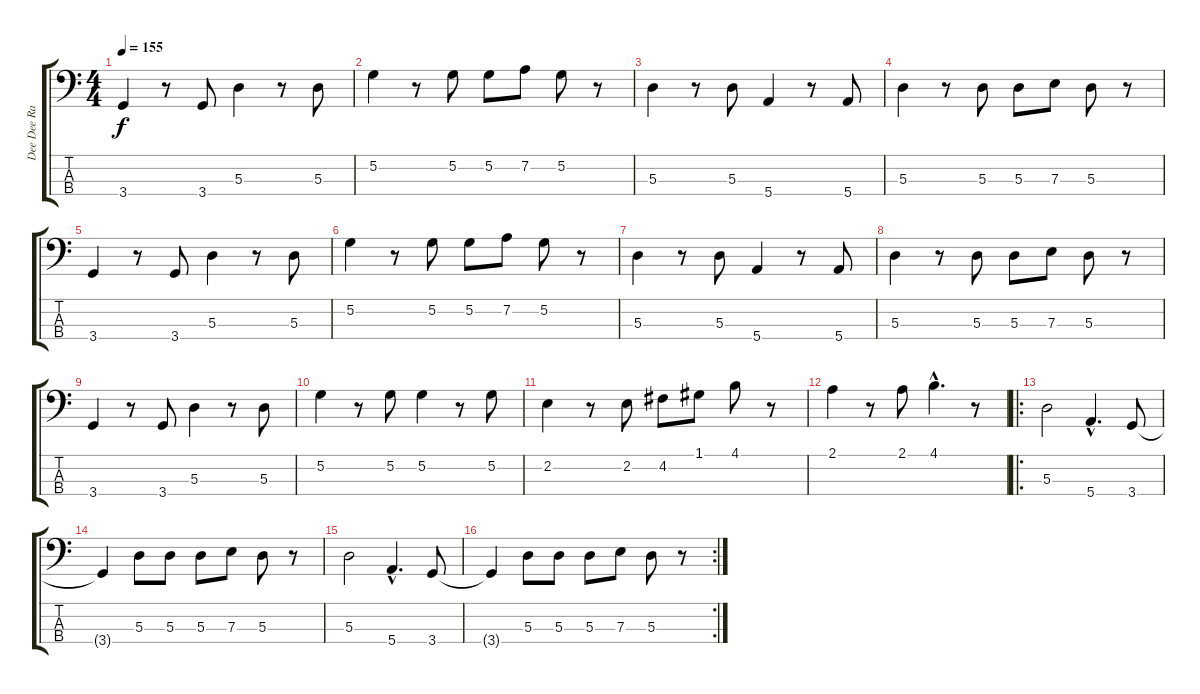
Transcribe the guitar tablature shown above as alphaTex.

\track ("Dee Dee Ramone" "Dee Dee Ra") {instrument electricbasspick}
\staff {score tabs}
\tuning (G2 D2 A1 E1) {hide}
\ts (4 4)
\tempo 155
\clef f4
\ks c
3.4.4{dy f} r.8 3.4.8 5.3.4 r.8 5.3.8 |
5.2.4 r.8 5.2.8 5.2.8 7.2.8 5.2.8 r.8 |
5.3.4 r.8 5.3.8 5.4.4 r.8 5.4.8 |
5.3.4 r.8 5.3.8 5.3.8 7.3.8 5.3.8 r.8 |
3.4.4 r.8 3.4.8 5.3.4 r.8 5.3.8 |
5.2.4 r.8 5.2.8 5.2.8 7.2.8 5.2.8 r.8 |
5.3.4 r.8 5.3.8 5.4.4 r.8 5.4.8 |
5.3.4 r.8 5.3.8 5.3.8 7.3.8 5.3.8 r.8 |
3.4.4 r.8 3.4.8 5.3.4 r.8 5.3.8 |
5.2.4 r.8 5.2.8 5.2.4 r.8 5.2.8 |
2.2.4 r.8 2.2.8 4.2.8 1.1.8 4.1.8 r.8 |
2.1.4 r.8 2.1.8 4.1{hac}.4{d} r.8 |
\ro
5.3.2 5.4{hac}.4{d} 3.4.8 |
3.4{t}.4 5.3.8 5.3.8 5.3.8 7.3.8 5.3.8 r.8 |
5.3.2 5.4{hac}.4{d} 3.4.8 |
\rc 2
3.4{t}.4 5.3.8 5.3.8 5.3.8 7.3.8 5.3.8 r.8
